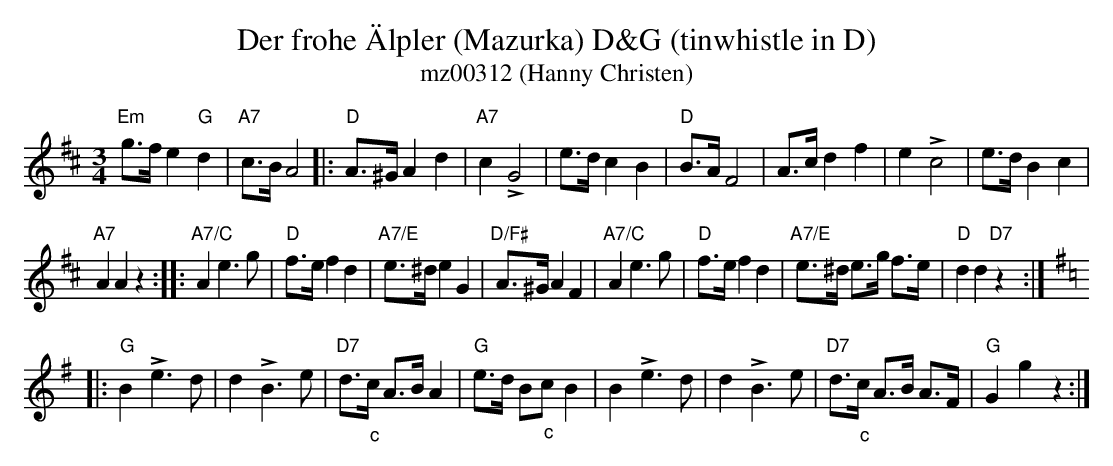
X:1
T:Der frohe \"Alpler (Mazurka) D&G (tinwhistle in D)
T:mz00312 (Hanny Christen)
M:3/4
L:1/8
K:D %%MIDI gchordon
"Em"g>f e2"G"d2 | "A7"c>BA4 |: "D"A>^GA2d2 | "A7"c2 !>!G4 | e>dc2B2 | "D"B>AF4 | A>cd2f2 | e2 !>!c4 | e>d B2c2 |
"A7"A2A2z2 :: "A7/C"A2e3g | "D"f>e f2d2 | "A7/E"e>^d e2G2 | "D/F#"A>^G A2F2 | "A7/C"A2e3g | "D"f>e f2d2 | "A7/E"e>^d e>g f>e | "D"d2d2"D7"z2 :: [K:G]
"G"B2 !>!e3d | d2 !>!B3e | "D7"d>"_c"c A>B A2 | "G"e>d B"_c"c B2 | B2 !>!e3d | d2!>!B3e | "D7"d>"_c"c A>B A>F | "G"G2g2z2 :|
